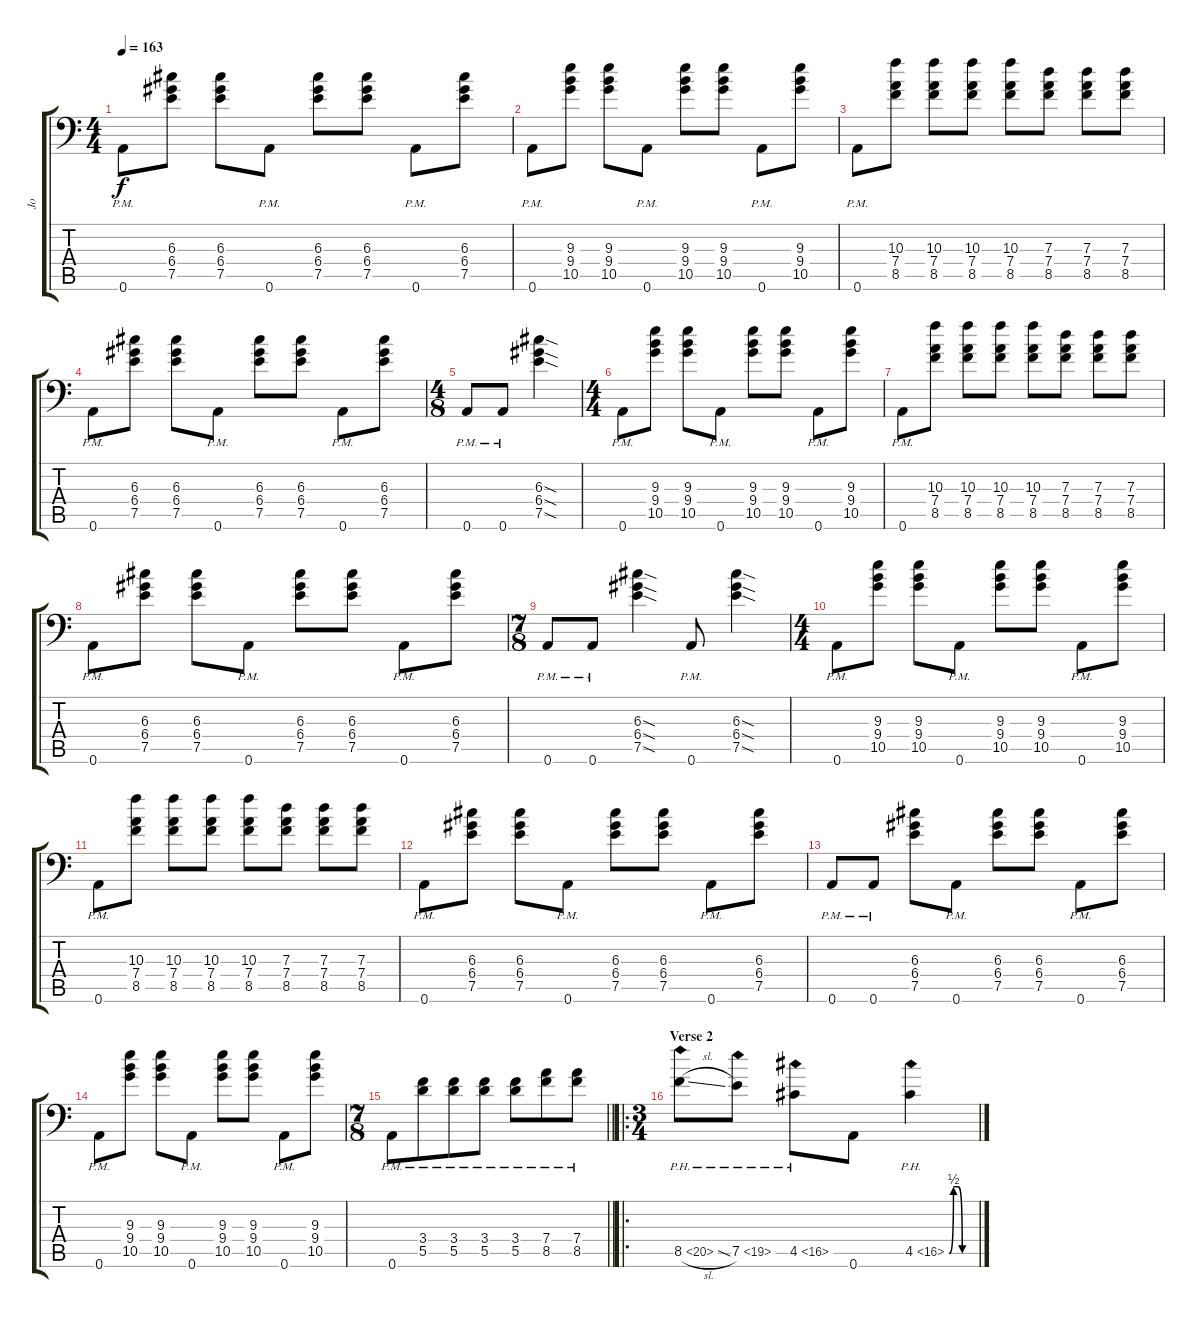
\track ("Jo" "Jo") {instrument distortionguitar}
\staff {score tabs}
\tuning (E4 B3 G3 D3 A2 A1) {hide}
\ts (4 4)
\tempo 163
\clef f4
\ks c
0.6{pm}.8{dy f} (6.3 6.4 7.5).8 (6.3 6.4 7.5).8 0.6{pm}.8 (6.3 6.4 7.5).8 (6.3 6.4 7.5).8 0.6{pm}.8 (6.3 6.4 7.5).8 |
0.6{pm}.8 (9.3 9.4 10.5).8 (9.3 9.4 10.5).8 0.6{pm}.8 (9.3 9.4 10.5).8 (9.3 9.4 10.5).8 0.6{pm}.8 (9.3 9.4 10.5).8 |
0.6{pm}.8 (10.3 7.4 8.5).8 (10.3 7.4 8.5).8 (10.3 7.4 8.5).8 (10.3 7.4 8.5).8 (7.3 7.4 8.5).8 (7.3 7.4 8.5).8 (7.3 7.4 8.5).8 |
0.6{pm}.8 (6.3 6.4 7.5).8 (6.3 6.4 7.5).8 0.6{pm}.8 (6.3 6.4 7.5).8 (6.3 6.4 7.5).8 0.6{pm}.8 (6.3 6.4 7.5).8 |
\ts (4 8)
0.6{pm}.8 0.6{pm}.8 (6.3{sod} 6.4{sod} 7.5{sod}).4 |
\ts (4 4)
0.6{pm}.8 (9.3 9.4 10.5).8 (9.3 9.4 10.5).8 0.6{pm}.8 (9.3 9.4 10.5).8 (9.3 9.4 10.5).8 0.6{pm}.8 (9.3 9.4 10.5).8 |
0.6{pm}.8 (10.3 7.4 8.5).8 (10.3 7.4 8.5).8 (10.3 7.4 8.5).8 (10.3 7.4 8.5).8 (7.3 7.4 8.5).8 (7.3 7.4 8.5).8 (7.3 7.4 8.5).8 |
0.6{pm}.8 (6.3 6.4 7.5).8 (6.3 6.4 7.5).8 0.6{pm}.8 (6.3 6.4 7.5).8 (6.3 6.4 7.5).8 0.6{pm}.8 (6.3 6.4 7.5).8 |
\ts (7 8)
0.6{pm}.8 0.6{pm}.8 (6.3{sod} 6.4{sod} 7.5{sod}).4 0.6{pm}.8 (6.3{sod} 6.4{sod} 7.5{sod}).4 |
\ts (4 4)
0.6{pm}.8 (9.3 9.4 10.5).8 (9.3 9.4 10.5).8 0.6{pm}.8 (9.3 9.4 10.5).8 (9.3 9.4 10.5).8 0.6{pm}.8 (9.3 9.4 10.5).8 |
0.6{pm}.8 (10.3 7.4 8.5).8 (10.3 7.4 8.5).8 (10.3 7.4 8.5).8 (10.3 7.4 8.5).8 (7.3 7.4 8.5).8 (7.3 7.4 8.5).8 (7.3 7.4 8.5).8 |
0.6{pm}.8 (6.3 6.4 7.5).8 (6.3 6.4 7.5).8 0.6{pm}.8 (6.3 6.4 7.5).8 (6.3 6.4 7.5).8 0.6{pm}.8 (6.3 6.4 7.5).8 |
0.6{pm}.8 0.6{pm}.8 (6.3 6.4 7.5).8 0.6{pm}.8 (6.3 6.4 7.5).8 (6.3 6.4 7.5).8 0.6{pm}.8 (6.3 6.4 7.5).8 |
0.6{pm}.8 (9.3 9.4 10.5).8 (9.3 9.4 10.5).8 0.6{pm}.8 (9.3 9.4 10.5).8 (9.3 9.4 10.5).8 0.6{pm}.8 (9.3 9.4 10.5).8 |
\ts (7 8)
\barLineRight lightlight
0.6{pm}.8 (3.4{pm} 5.5{pm}).8 (3.4{pm} 5.5{pm}).8 (3.4{pm} 5.5{pm}).8 (3.4{pm} 5.5{pm}).8 (7.4{pm} 8.5{pm}).8 (7.4{pm} 8.5{pm}).8 |
\ro
\ts (3 4)
\section ("" "Verse 2")
8.5{ph 12 sl}.8 7.5{ph 12}.8 4.5{ph 12}.8 0.6.8 4.5{be (custom 0 0 10 2 20 2 30 0 60 0) ph 12}.4
